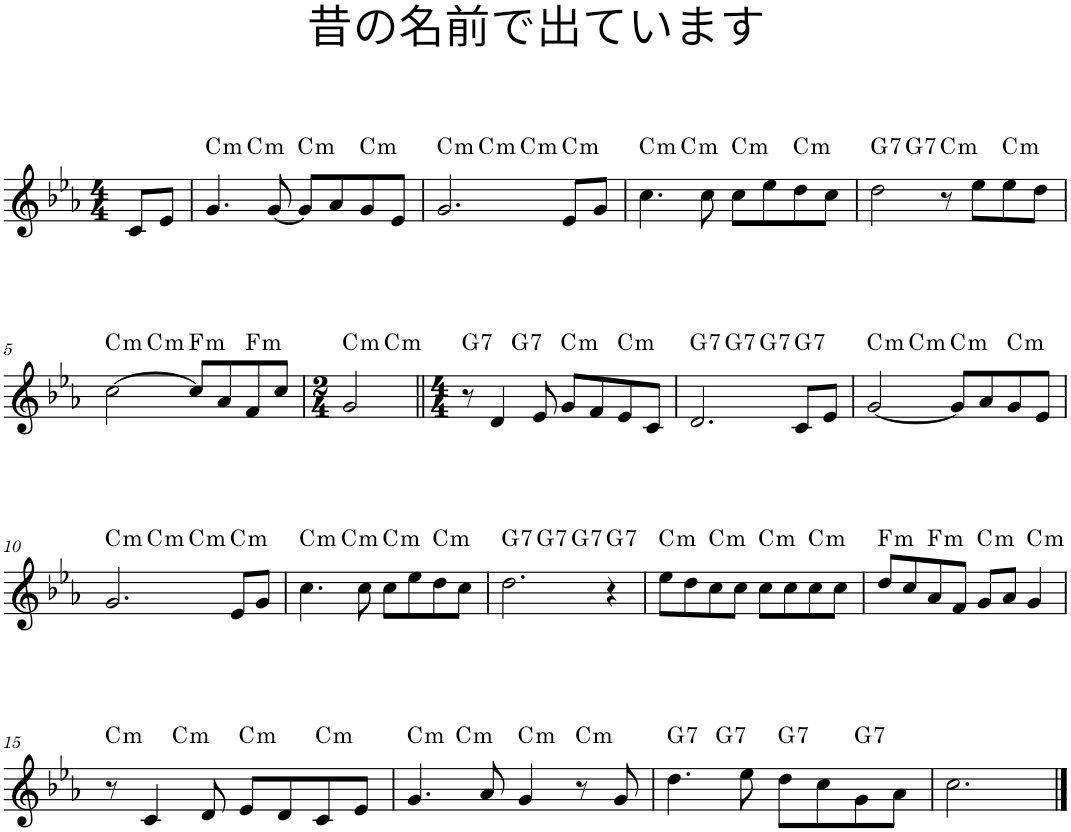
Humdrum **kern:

**kern	**harte
*part1	*part1
*staff1	*
*I"Piano	*
*I'Pno.	*
*clefG2	*
*k[b-e-a-]	*
*M4/4	*
=	=
8c/L	.
8e-/J	.
=1	=1
!	!LO:H:kt=m
*^	*
4.g/	4ryy	C:min
!	!	!LO:H:kt=m
.	2.ryy	C:min
[<8g/	.	.
!	!	!LO:H:kt=m
8g/L]	.	C:min
8a-/	.	.
!	!	!LO:H:kt=m
8g/	.	C:min
8e-/J	.	.
=2	=2	=2
!	!	!LO:H:kt=m
*	*^	*
2.g/	4ryy	2ryy	C:min
!	!	!	!LO:H:kt=m
.	2.ryy	.	C:min
!	!	!	!LO:H:kt=m
.	.	2ryy	C:min
!	!	!	!LO:H:kt=m
8e-/L	.	.	C:min
8g/J	.	.	.
=3	=3	=3	=3
!	!	!	!LO:H:kt=m
*	*v	*v	*
4.cc\	4ryy	C:min
!	!	!LO:H:kt=m
.	2.ryy	C:min
8cc\	.	.
!	!	!LO:H:kt=m
8cc\L	.	C:min
8ee-\	.	.
!	!	!LO:H:kt=m
8dd\	.	C:min
8cc\J	.	.
=4	=4	=4
!	!	!LO:H:kt=7
2dd\	4ryy	G:7
!	!	!LO:H:kt=7
.	2.ryy	G:7
!	!	!LO:H:kt=m
8r	.	C:min
8ee-\L	.	.
!	!	!LO:H:kt=m
8ee-\	.	C:min
8dd\J	.	.
!!LO:LB:g=z	!!
=5	=5	=5
!	!	!LO:H:kt=m
[>2cc\	4ryy	C:min
!	!	!LO:H:kt=m
.	2.ryy	C:min
!	!	!LO:H:kt=m
8cc/L]	.	F:min
8a-/	.	.
!	!	!LO:H:kt=m
8f/	.	F:min
8cc/J	.	.
=6	=6	=6
*M2/4	*	*
!	!	!LO:H:kt=m
2g/	4ryy	C:min
!	!	!LO:H:kt=m
.	4ryy	C:min
=7||	=7||	=7||
*M4/4	*	*
!	!	!LO:H:kt=7
8r	4ryy	G:7
4d/	.	.
!	!	!LO:H:kt=7
.	2.ryy	G:7
8e-/	.	.
!	!	!LO:H:kt=m
8g/L	.	C:min
8f/	.	.
!	!	!LO:H:kt=m
8e-/	.	C:min
8c/J	.	.
=8	=8	=8
!	!	!LO:H:kt=7
*	*^	*
2.d/	4ryy	2ryy	G:7
!	!	!	!LO:H:kt=7
.	2.ryy	.	G:7
!	!	!	!LO:H:kt=7
.	.	2ryy	G:7
!	!	!	!LO:H:kt=7
8c/L	.	.	G:7
8e-/J	.	.	.
=9	=9	=9	=9
!	!	!	!LO:H:kt=m
*	*v	*v	*
[<2g/	4ryy	C:min
!	!	!LO:H:kt=m
.	2.ryy	C:min
!	!	!LO:H:kt=m
8g/L]	.	C:min
8a-/	.	.
!	!	!LO:H:kt=m
8g/	.	C:min
8e-/J	.	.
!!LO:LB:g=z	!!
=10	=10	=10
!	!	!LO:H:kt=m
*	*^	*
2.g/	4ryy	2ryy	C:min
!	!	!	!LO:H:kt=m
.	2.ryy	.	C:min
!	!	!	!LO:H:kt=m
.	.	2ryy	C:min
!	!	!	!LO:H:kt=m
8e-/L	.	.	C:min
8g/J	.	.	.
=11	=11	=11	=11
!	!	!	!LO:H:kt=m
*	*v	*v	*
4.cc\	4ryy	C:min
!	!	!LO:H:kt=m
.	2.ryy	C:min
8cc\	.	.
!	!	!LO:H:kt=m
8cc\L	.	C:min
8ee-\	.	.
!	!	!LO:H:kt=m
8dd\	.	C:min
8cc\J	.	.
=12	=12	=12
!	!	!LO:H:kt=7
*	*^	*
2.dd\	4ryy	2ryy	G:7
!	!	!	!LO:H:kt=7
.	2.ryy	.	G:7
!	!	!	!LO:H:kt=7
.	.	2ryy	G:7
!	!	!	!LO:H:kt=7
4r	.	.	G:7
=13	=13	=13	=13
!	!	!	!LO:H:kt=m
*v	*v	*v	*
8ee-\L	C:min
8dd\	.
!	!LO:H:kt=m
8cc\	C:min
8cc\J	.
!	!LO:H:kt=m
8cc\L	C:min
8cc\	.
!	!LO:H:kt=m
8cc\	C:min
8cc\J	.
=14	=14
!	!LO:H:kt=m
8dd/L	F:min
8cc/	.
!	!LO:H:kt=m
8a-/	F:min
8f/J	.
!	!LO:H:kt=m
8g/L	C:min
8a-/J	.
!	!LO:H:kt=m
4g/	C:min
!!LO:LB:g=z
=15	=15
!	!LO:H:kt=m
*^	*
8r	4ryy	C:min
4c/	.	.
!	!	!LO:H:kt=m
.	2.ryy	C:min
8d/	.	.
!	!	!LO:H:kt=m
8e-/L	.	C:min
8d/	.	.
!	!	!LO:H:kt=m
8c/	.	C:min
8e-/J	.	.
=16	=16	=16
!	!	!LO:H:kt=m
4.g/	4ryy	C:min
!	!	!LO:H:kt=m
.	2.ryy	C:min
8a-/	.	.
!	!	!LO:H:kt=m
4g/	.	C:min
!	!	!LO:H:kt=m
8r	.	C:min
8g/	.	.
=17	=17	=17
!	!	!LO:H:kt=7
4.dd\	4ryy	G:7
!	!	!LO:H:kt=7
.	2.ryy	G:7
8ee-\	.	.
!	!	!LO:H:kt=7
8dd\L	.	G:7
8cc\	.	.
!	!	!LO:H:kt=7
8g\	.	G:7
8a-\J	.	.
*v	*v	*
=18	=18
2.cc\	.
==	==
*-	*-
